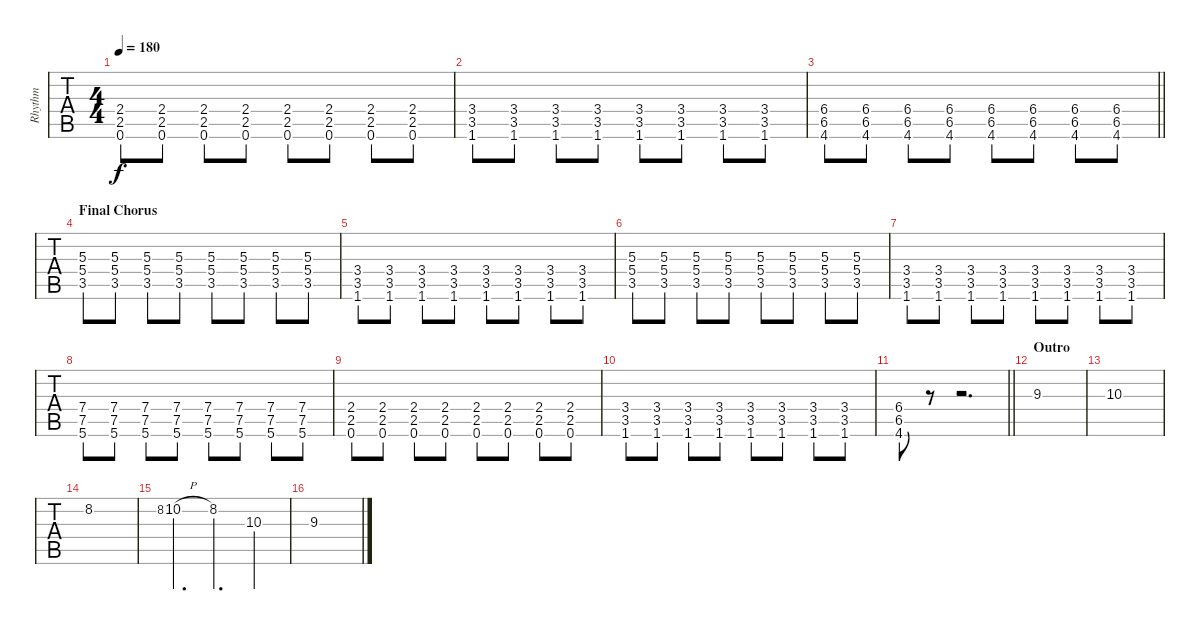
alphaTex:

\track ("Rhythm" "Rhythm") {instrument overdrivenguitar}
\staff {tabs}
\tuning (E4 B3 G3 D3 A2 E2) {hide}
\ts (4 4)
\tempo 180
\clef g2
\ks c
(2.4 2.5 0.6).8{dy f} (2.4 2.5 0.6).8 (2.4 2.5 0.6).8 (2.4 2.5 0.6).8 (2.4 2.5 0.6).8 (2.4 2.5 0.6).8 (2.4 2.5 0.6).8 (2.4 2.5 0.6).8 |
(3.4 3.5 1.6).8 (3.4 3.5 1.6).8 (3.4 3.5 1.6).8 (3.4 3.5 1.6).8 (3.4 3.5 1.6).8 (3.4 3.5 1.6).8 (3.4 3.5 1.6).8 (3.4 3.5 1.6).8 |
\barLineRight lightlight
(6.4 6.5 4.6).8 (6.4 6.5 4.6).8 (6.4 6.5 4.6).8 (6.4 6.5 4.6).8 (6.4 6.5 4.6).8 (6.4 6.5 4.6).8 (6.4 6.5 4.6).8 (6.4 6.5 4.6).8 |
\section ("" "Final Chorus")
(5.3 5.4 3.5).8 (5.3 5.4 3.5).8 (5.3 5.4 3.5).8 (5.3 5.4 3.5).8 (5.3 5.4 3.5).8 (5.3 5.4 3.5).8 (5.3 5.4 3.5).8 (5.3 5.4 3.5).8 |
(3.4 3.5 1.6).8 (3.4 3.5 1.6).8 (3.4 3.5 1.6).8 (3.4 3.5 1.6).8 (3.4 3.5 1.6).8 (3.4 3.5 1.6).8 (3.4 3.5 1.6).8 (3.4 3.5 1.6).8 |
(5.3 5.4 3.5).8 (5.3 5.4 3.5).8 (5.3 5.4 3.5).8 (5.3 5.4 3.5).8 (5.3 5.4 3.5).8 (5.3 5.4 3.5).8 (5.3 5.4 3.5).8 (5.3 5.4 3.5).8 |
(3.4 3.5 1.6).8 (3.4 3.5 1.6).8 (3.4 3.5 1.6).8 (3.4 3.5 1.6).8 (3.4 3.5 1.6).8 (3.4 3.5 1.6).8 (3.4 3.5 1.6).8 (3.4 3.5 1.6).8 |
(7.4 7.5 5.6).8 (7.4 7.5 5.6).8 (7.4 7.5 5.6).8 (7.4 7.5 5.6).8 (7.4 7.5 5.6).8 (7.4 7.5 5.6).8 (7.4 7.5 5.6).8 (7.4 7.5 5.6).8 |
(2.4 2.5 0.6).8 (2.4 2.5 0.6).8 (2.4 2.5 0.6).8 (2.4 2.5 0.6).8 (2.4 2.5 0.6).8 (2.4 2.5 0.6).8 (2.4 2.5 0.6).8 (2.4 2.5 0.6).8 |
(3.4 3.5 1.6).8 (3.4 3.5 1.6).8 (3.4 3.5 1.6).8 (3.4 3.5 1.6).8 (3.4 3.5 1.6).8 (3.4 3.5 1.6).8 (3.4 3.5 1.6).8 (3.4 3.5 1.6).8 |
\barLineRight lightlight
(6.4 6.5 4.6).8 r.8 r.2{d} |
\section ("" "Outro")
9.3.1 |
10.3.1 |
8.2.1 |
8.2.8{gr} 10.2{h}.4{d} 8.2.4{d} 10.3.4 |
9.3.1
